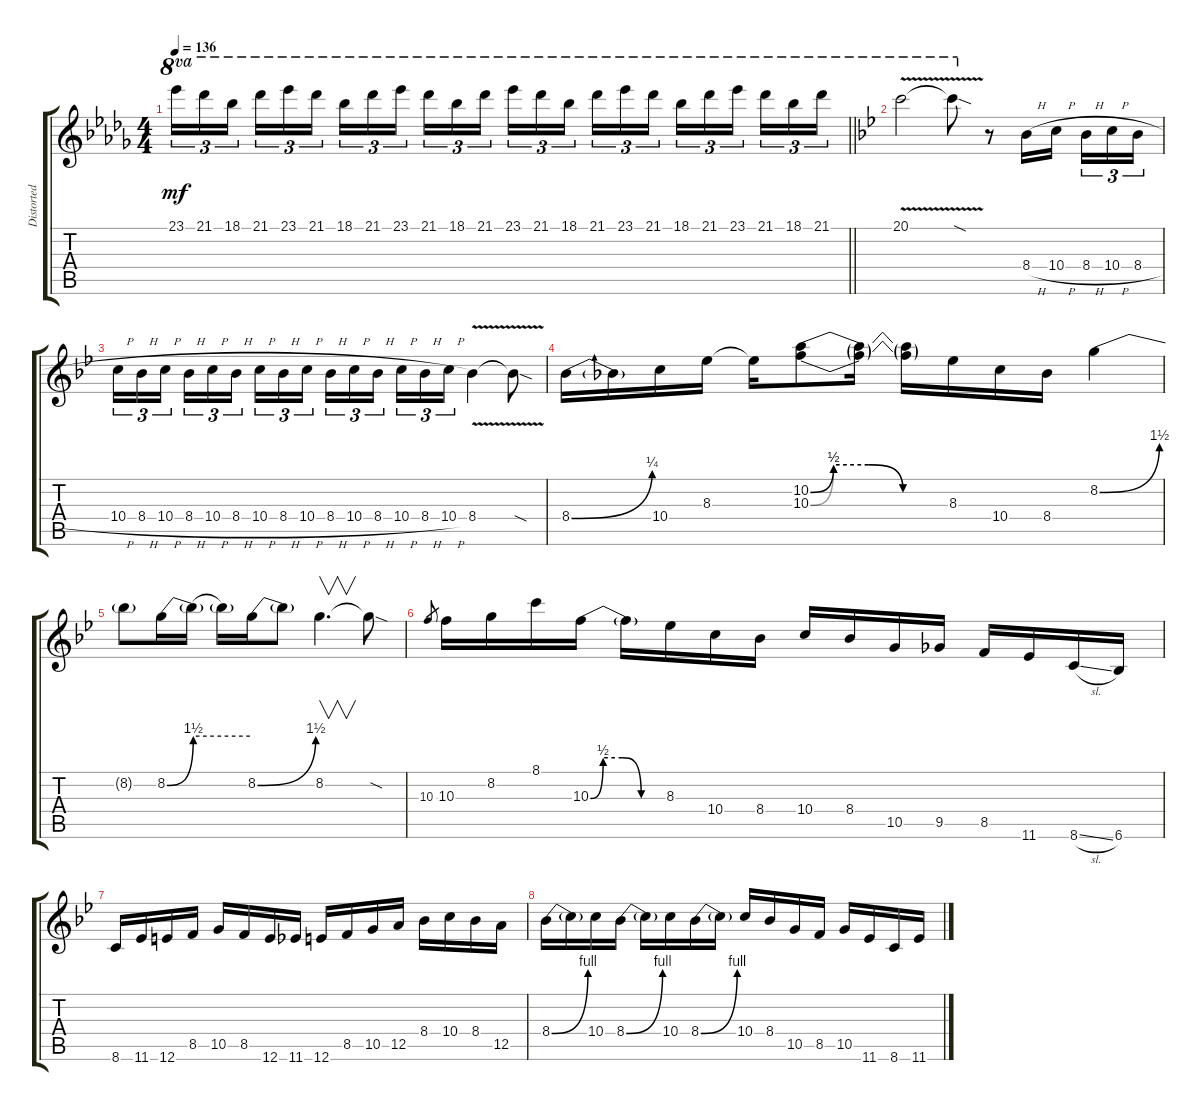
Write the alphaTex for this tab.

\track ("Distorted [Lead]" "Distorted ") {instrument overdrivenguitar}
\staff {score tabs}
\tuning (E4 B3 G3 D3 A2 E2) {hide}
\ts (4 4)
\tempo 136
\clef g2
\barLineRight lightlight
\ks db
23.1.16{tu (3 2) ot 8va dy mf} 21.1.16{tu (3 2) ot 8va} 18.1.16{tu (3 2) ot 8va beam splitsecondary} 21.1.16{tu (3 2) ot 8va} 23.1.16{tu (3 2) ot 8va} 21.1.16{tu (3 2) ot 8va} 18.1.16{tu (3 2) ot 8va} 21.1.16{tu (3 2) ot 8va} 23.1.16{tu (3 2) ot 8va beam splitsecondary} 21.1.16{tu (3 2) ot 8va} 18.1.16{tu (3 2) ot 8va} 21.1.16{tu (3 2) ot 8va} 23.1.16{tu (3 2) ot 8va} 21.1.16{tu (3 2) ot 8va} 18.1.16{tu (3 2) ot 8va beam splitsecondary} 21.1.16{tu (3 2) ot 8va} 23.1.16{tu (3 2) ot 8va} 21.1.16{tu (3 2) ot 8va} 18.1.16{tu (3 2) ot 8va} 21.1.16{tu (3 2) ot 8va} 23.1.16{tu (3 2) ot 8va beam splitsecondary} 21.1.16{tu (3 2) ot 8va} 18.1.16{tu (3 2) ot 8va} 21.1.16{tu (3 2) ot 8va} |
\ks bb
20.1{v}.2{ot 8va} 20.1{sod t}.8{ot 8va} r.8 8.4{h}.16 10.4{h}.16{beam splitsecondary} 8.4{h}.16{tu (3 2)} 10.4{h}.16{tu (3 2)} 8.4{h}.16{tu (3 2)} |
10.4{h}.16{tu (3 2)} 8.4{h}.16{tu (3 2)} 10.4{h}.16{tu (3 2) beam splitsecondary} 8.4{h}.16{tu (3 2)} 10.4{h}.16{tu (3 2)} 8.4{h}.16{tu (3 2)} 10.4{h}.16{tu (3 2)} 8.4{h}.16{tu (3 2)} 10.4{h}.16{tu (3 2) beam splitsecondary} 8.4{h}.16{tu (3 2)} 10.4{h}.16{tu (3 2)} 8.4{h}.16{tu (3 2)} 10.4{h}.16{tu (3 2)} 8.4{h}.16{tu (3 2)} 10.4{h}.16{tu (3 2)} 8.4{v}.4 8.4{sod t}.8 |
8.4{be (bend 0 0 60 1)}.16 8.4{t}.16 10.4.16 8.3.16 8.3{t}.16 (10.2{be (custom 0 0 10 2 25 2 40 0 60 0)} 10.3{be (custom 0 0 10 2 25 2 40 0 60 0)}).8 (10.2{t} 10.3{t}).16 (10.2{t} 10.3{t}).16 8.3.16 10.4.16 8.4.16 8.2{be (bend 0 0 60 6)}.4 |
8.2{t}.8 8.2{be (bend 0 0 60 6)}.16 8.2{be (hold 0 6 60 6) t}.16 8.2{t}.16 8.2{be (bend 0 0 60 6)}.16 8.2{t}.8 8.2.4{v d} 8.2{sod t}.8 |
10.3.8{gr} 10.3.16 8.2.16 8.1.16 10.3{be (custom 0 0 10 2 25 2 40 0 60 0)}.16 10.3{t}.16 8.3.16 10.4.16 8.4.16 10.4.16 8.4.16 10.5.16 9.5.16 8.5.16 11.6.16 8.6{sl}.16 6.6.16 |
8.6.16 11.6.16 12.6.16 8.5.16 10.5.16 8.5.16 12.6.16 11.6.16 12.6.16 8.5.16 10.5.16 12.5.16 8.4.16 10.4.16 8.4.16 12.5.16 |
8.4{be (bend 0 0 60 4)}.16 8.4{t}.16 10.4.16 8.4{be (bend 0 0 60 4)}.16 8.4{t}.16 10.4.16 8.4{be (bend 0 0 60 4)}.16 8.4{t}.16 10.4.16 8.4.16 10.5.16 8.5.16 10.5.16 11.6.16 8.6.16 11.6.16
